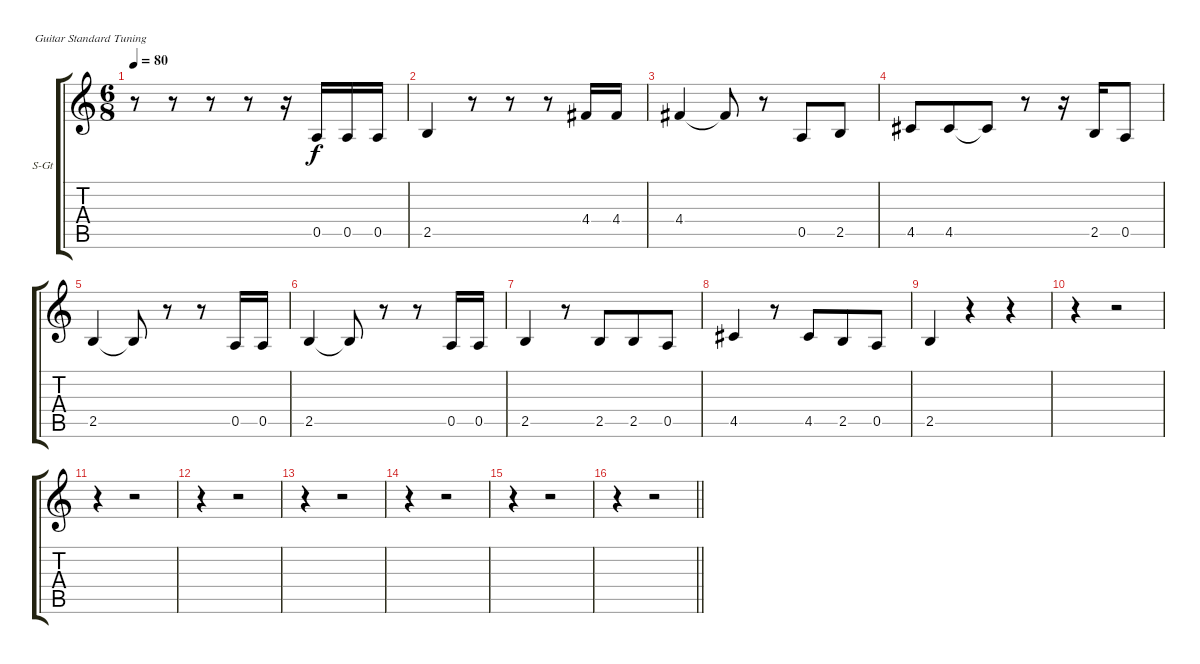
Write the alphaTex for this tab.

\bracketExtendMode groupsimilarinstruments
\firstSystemTrackNameOrientation horizontal
\otherSystemsTrackNameOrientation horizontal
\track ("Lead Vocals" "S-Gt") {instrument flute}
\staff {score tabs}
\tuning (E4 B3 G3 D3 A2 E2)
\displaytranspose 12
\ts (6 8)
\tempo 80
\clef g2
\ks c
r.8{dy f} r.8 r.8 r.8 r.16 0.5.16 0.5.16 0.5.16 |
2.5.4 r.8 r.8 r.8 4.4.16 4.4.16 |
4.4.4 4.4{t}.8 r.8 0.5.8 2.5.8 |
4.5.8 4.5.8 4.5{t}.8 r.8 r.16 2.5.16 0.5.8 |
2.5.4 2.5{t}.8 r.8 r.8 0.5.16 0.5.16 |
2.5.4 2.5{t}.8 r.8 r.8 0.5.16 0.5.16 |
2.5.4 r.8 2.5.8 2.5.8 0.5.8 |
4.5.4 r.8 4.5.8 2.5.8 0.5.8 |
2.5.4 r.4 r.4 |
r.4 r.2 |
r.4 r.2 |
r.4 r.2 |
r.4 r.2 |
r.4 r.2 |
r.4 r.2 |
\barLineRight lightlight
r.4 r.2
